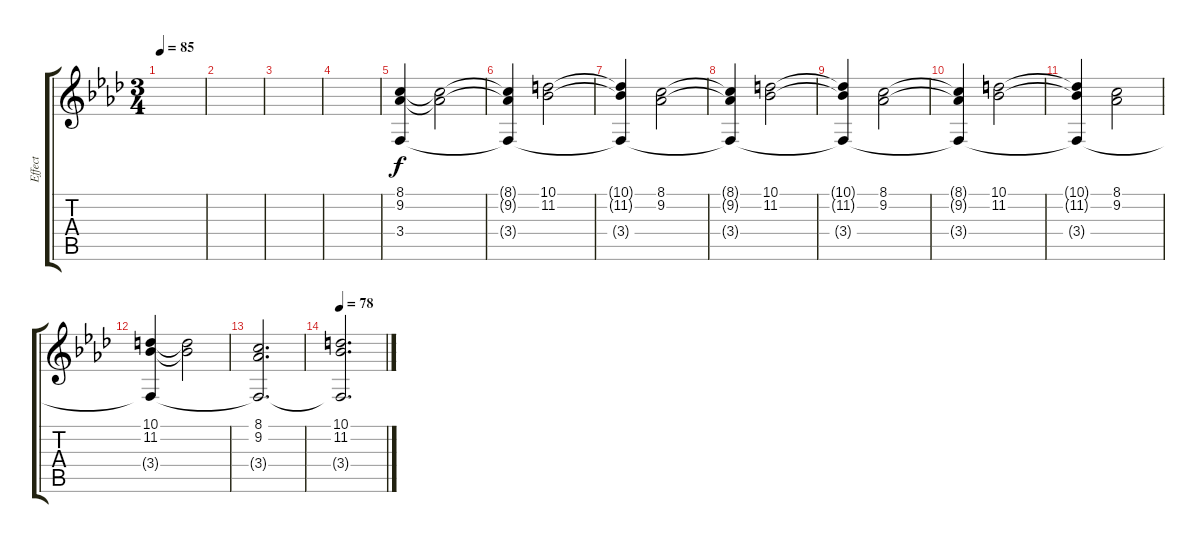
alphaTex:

\track ("Effect" "Effect") {instrument pad2warm}
\staff {score tabs}
\tuning (E4 B3 G3 D3 A2 C2) {hide}
\ts (3 4)
\tempo 85
\clef g2
\ks fminor
|
|
|
|
(8.1 9.2 3.4).4 (8.1{t} 9.2{t}).2 |
(8.1{t} 9.2{t} 3.4{t}).4 (10.1 11.2).2 |
(10.1{t} 11.2{t} 3.4{t}).4 (8.1 9.2).2 |
(8.1{t} 9.2{t} 3.4{t}).4 (10.1 11.2).2 |
(10.1{t} 11.2{t} 3.4{t}).4 (8.1 9.2).2 |
(8.1{t} 9.2{t} 3.4{t}).4 (10.1 11.2).2 |
(10.1{t} 11.2{t} 3.4{t}).4 (8.1 9.2).2 |
(10.1 11.2 3.4{t}).4 (10.1{t} 11.2{t}).2 |
(8.1 9.2 3.4{t}).2{d} |
\tempo 78
(10.1 11.2 3.4{t}).2{d}
